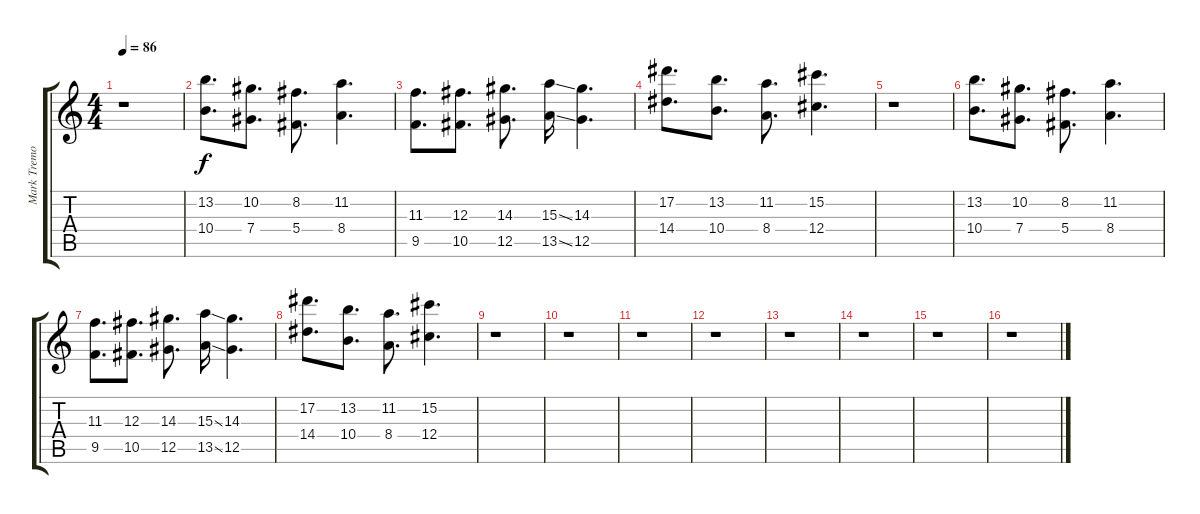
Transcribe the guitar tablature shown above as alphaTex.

\track ("Mark Tremonti - Dirty" "Mark Tremo") {instrument overdrivenguitar}
\staff {score tabs}
\tuning (Eb4 Bb3 Gb3 Db3 Ab2 Db2) {hide}
\ts (4 4)
\tempo 86
\clef g2
\ks c
r.1{dy f} |
(13.2 10.4).8{d} (10.2 7.4).8{d} (8.2 5.4).8{d} (11.2 8.4).4{d} |
(11.3 9.5).8{d} (12.3 10.5).8{d} (14.3 12.5).8{d} (15.3{ss} 13.5{ss}).16 (14.3 12.5).4{d} |
(17.2 14.4).8{d} (13.2 10.4).8{d} (11.2 8.4).8{d} (15.2 12.4).4{d} |
r.1 |
(13.2 10.4).8{d} (10.2 7.4).8{d} (8.2 5.4).8{d} (11.2 8.4).4{d} |
(11.3 9.5).8{d} (12.3 10.5).8{d} (14.3 12.5).8{d} (15.3{ss} 13.5{ss}).16 (14.3 12.5).4{d} |
(17.2 14.4).8{d} (13.2 10.4).8{d} (11.2 8.4).8{d} (15.2 12.4).4{d} |
r.1 |
r.1 |
r.1 |
r.1 |
r.1 |
r.1 |
r.1 |
r.1
